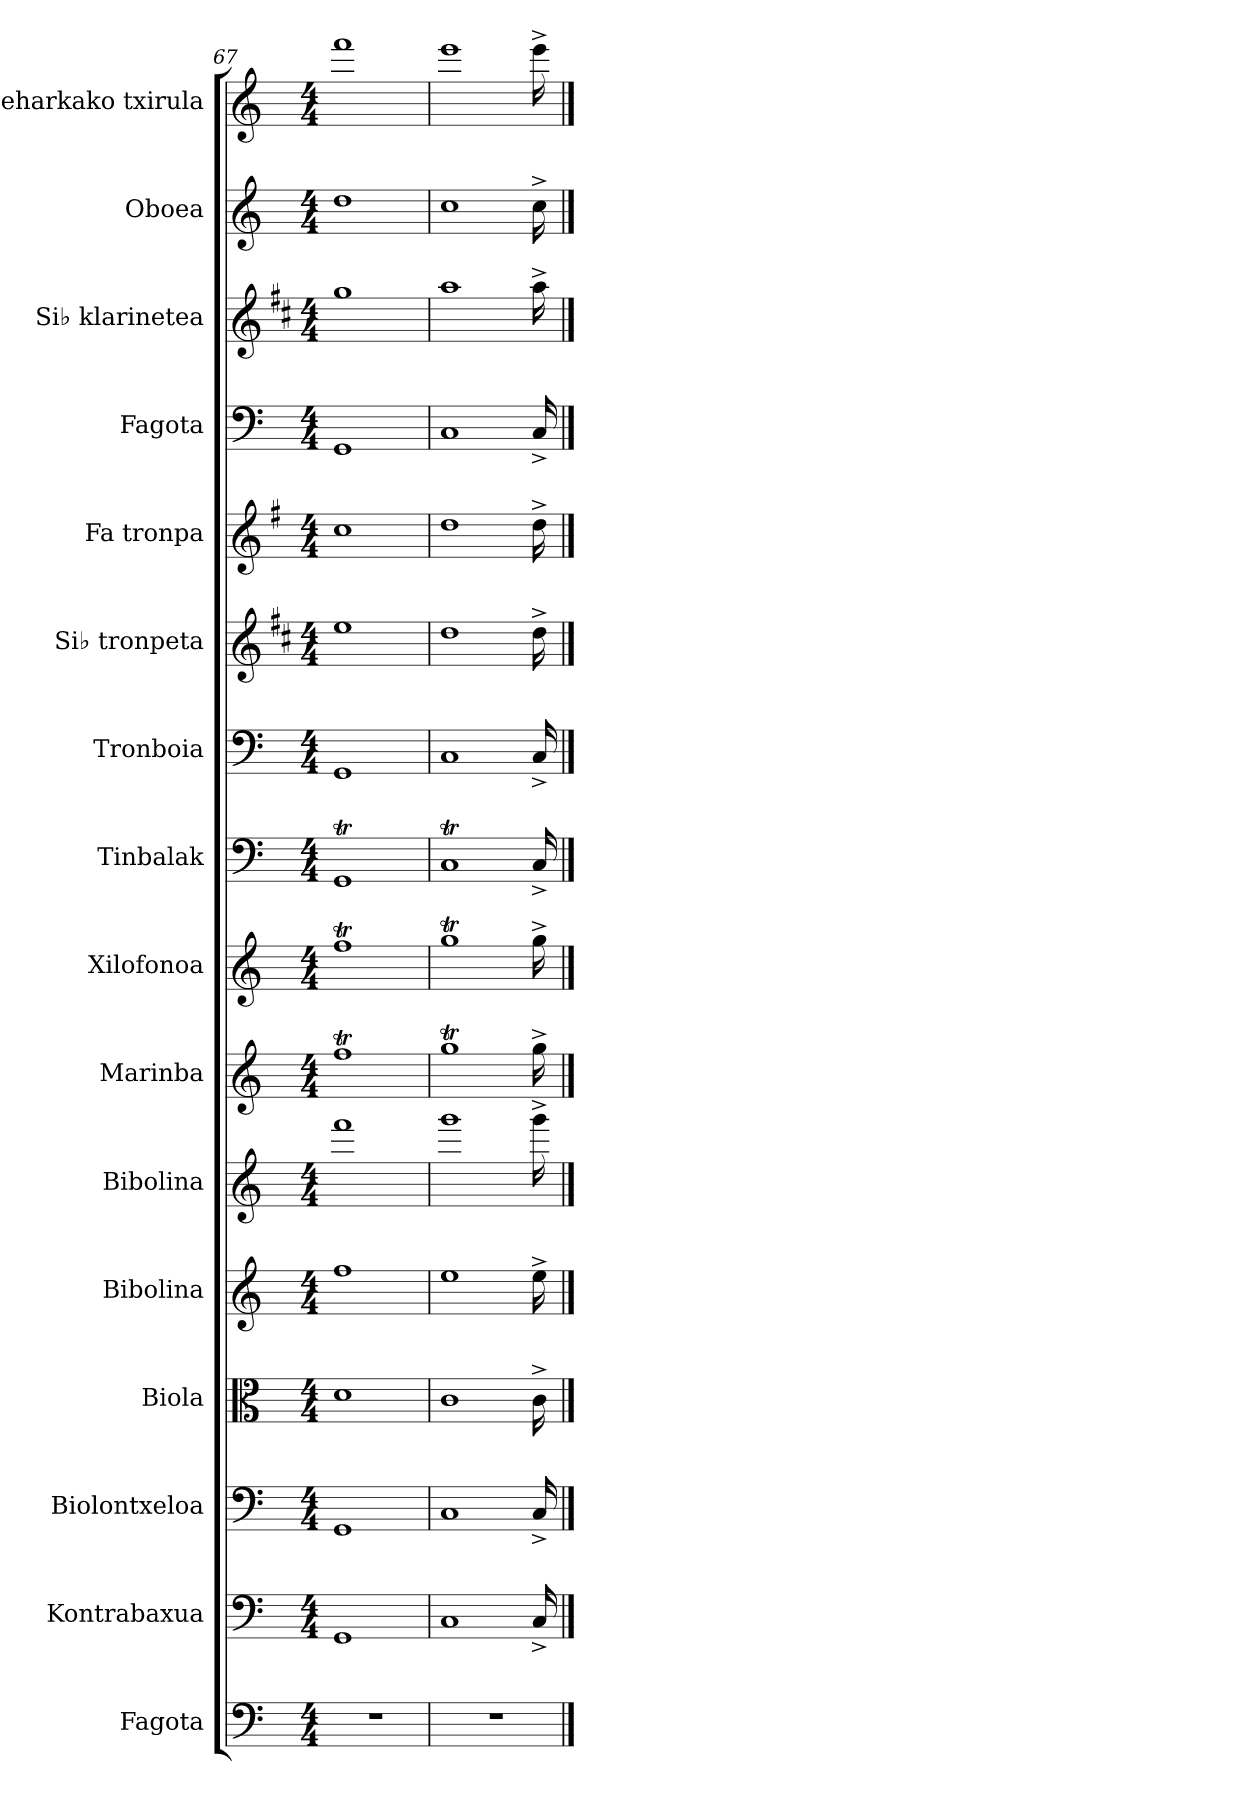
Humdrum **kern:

**kern	**kern	**kern	**kern	**kern	**kern	**kern	**kern	**kern	**kern	**kern	**kern	**kern	**kern	**kern	**kern
*part16	*part15	*part14	*part13	*part12	*part11	*part10	*part9	*part8	*part7	*part6	*part5	*part4	*part3	*part2	*part1
*staff16	*staff15	*staff14	*staff13	*staff12	*staff11	*staff10	*staff9	*staff8	*staff7	*staff6	*staff5	*staff4	*staff3	*staff2	*staff1
*I"Fagota	*I"Kontrabaxua	*I"Biolontxeloa	*I"Biola	*I"Bibolina	*I"Bibolina	*I"Marinba	*I"Xilofonoa	*I"Tinbalak	*I"Tronboia	*I"Si♭ tronpeta	*I"Fa tronpa	*I"Fagota	*I"Si♭ klarinetea	*I"Oboea	*I"Zeharkako txirula
*I'Fg.	*I'kB.	*I'Tx.	*I'Bla.	*I'Bln.	*I'Bln.	*I'Mrn.	*I'Xil.	*I'Tinb.	*I'Trb.	*I'Si♭ tpt.	*I'Fa tpa.	*I'Fg.	*I'Si♭ kl.	*I'Ob.	*I'Tx.
*clefF4	*clefF4	*clefF4	*clefC3	*clefG2	*clefG2	*clefG2	*clefG2	*clefF4	*clefF4	*clefG2	*clefG2	*clefF4	*clefG2	*clefG2	*clefG2
*	*ITrd7c12	*	*	*	*	*	*ITrd-7c-12	*	*	*ITrd1c2	*ITrd4c7	*	*ITrd1c2	*	*
*k[]	*k[]	*k[]	*k[]	*k[]	*k[]	*k[]	*k[]	*k[]	*k[]	*k[]	*k[]	*k[]	*k[]	*k[]	*k[]
*M4/4	*M4/4	*M4/4	*M4/4	*M4/4	*M4/4	*M4/4	*M4/4	*M4/4	*M4/4	*M4/4	*M4/4	*M4/4	*M4/4	*M4/4	*M4/4
=67	=67	=67	=67	=67	=67	=67	=67	=67	=67	=67	=67	=67	=67	=67	=67
1r	1GGG	1GG	1d	1ff	1fff	1ffT	1fffT<	1GGT	1GG	1dd	1f	1GG	1ff	1dd	1fff
=68	=68	=68	=68	=68	=68	=68	=68	=68	=68	=68	=68	=68	=68	=68	=68
!	!LO:N:vis=1	!LO:N:vis=1	!LO:N:vis=1	!LO:N:vis=1	!LO:N:vis=1	!LO:N:vis=1	!LO:N:vis=1	!LO:N:vis=1	!LO:N:vis=1	!LO:N:vis=1	!LO:N:vis=1	!LO:N:vis=1	!LO:N:vis=1	!LO:N:vis=1	!LO:N:vis=1
1r	2...CC/	2...C/	2...c\	2...ee\	2...ggg\	2...ggT\	2...gggT<\	2...CT/	2...C/	2...cc\	2...g\	2...C/	2...gg\	2...cc\	2...eee\
.	16CC^/	16C^/	16c^\	16ee^\	16ggg^\	16gg^\	16ggg^\	16C^/	16C^/	16cc^\	16g^\	16C^/	16gg^\	16cc^\	16eee^\
==	==	==	==	==	==	==	==	==	==	==	==	==	==	==	==
*-	*-	*-	*-	*-	*-	*-	*-	*-	*-	*-	*-	*-	*-	*-	*-
